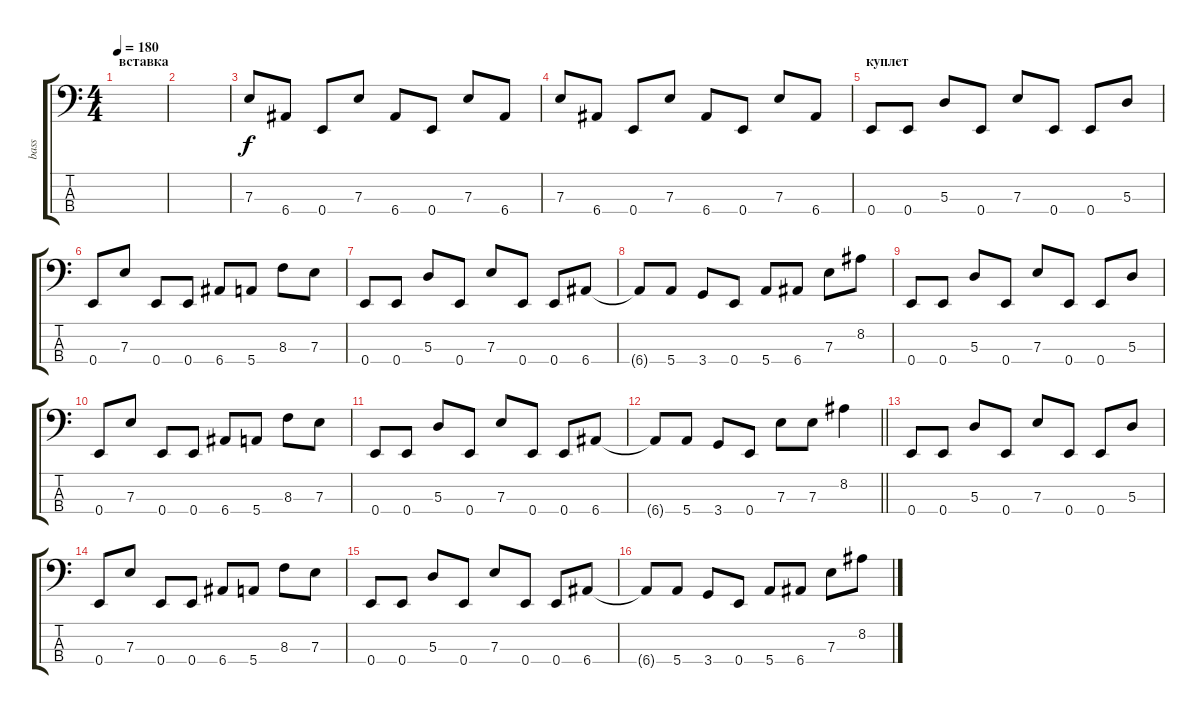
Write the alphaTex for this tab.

\track ("bass" "bass") {instrument electricbasspick}
\staff {score tabs}
\tuning (G2 D2 A1 E1) {hide}
\ts (4 4)
\section ("" "вставка")
\tempo 180
\clef f4
\ks c
|
|
7.3.8 6.4.8 0.4.8 7.3.8 6.4.8 0.4.8 7.3.8 6.4.8 |
7.3.8 6.4.8 0.4.8 7.3.8 6.4.8 0.4.8 7.3.8 6.4.8 |
\section ("" "куплет")
0.4.8 0.4.8 5.3.8 0.4.8 7.3.8 0.4.8 0.4.8 5.3.8 |
0.4.8 7.3.8 0.4.8 0.4.8 6.4.8 5.4.8 8.3.8 7.3.8 |
0.4.8 0.4.8 5.3.8 0.4.8 7.3.8 0.4.8 0.4.8 6.4.8 |
6.4{t}.8 5.4.8 3.4.8 0.4.8 5.4.8 6.4.8 7.3.8 8.2.8 |
0.4.8 0.4.8 5.3.8 0.4.8 7.3.8 0.4.8 0.4.8 5.3.8 |
0.4.8 7.3.8 0.4.8 0.4.8 6.4.8 5.4.8 8.3.8 7.3.8 |
0.4.8 0.4.8 5.3.8 0.4.8 7.3.8 0.4.8 0.4.8 6.4.8 |
\barLineRight lightlight
6.4{t}.8 5.4.8 3.4.8 0.4.8 7.3.8 7.3.8 8.2.4 |
0.4.8 0.4.8 5.3.8 0.4.8 7.3.8 0.4.8 0.4.8 5.3.8 |
0.4.8 7.3.8 0.4.8 0.4.8 6.4.8 5.4.8 8.3.8 7.3.8 |
0.4.8 0.4.8 5.3.8 0.4.8 7.3.8 0.4.8 0.4.8 6.4.8 |
6.4{t}.8 5.4.8 3.4.8 0.4.8 5.4.8 6.4.8 7.3.8 8.2.8
